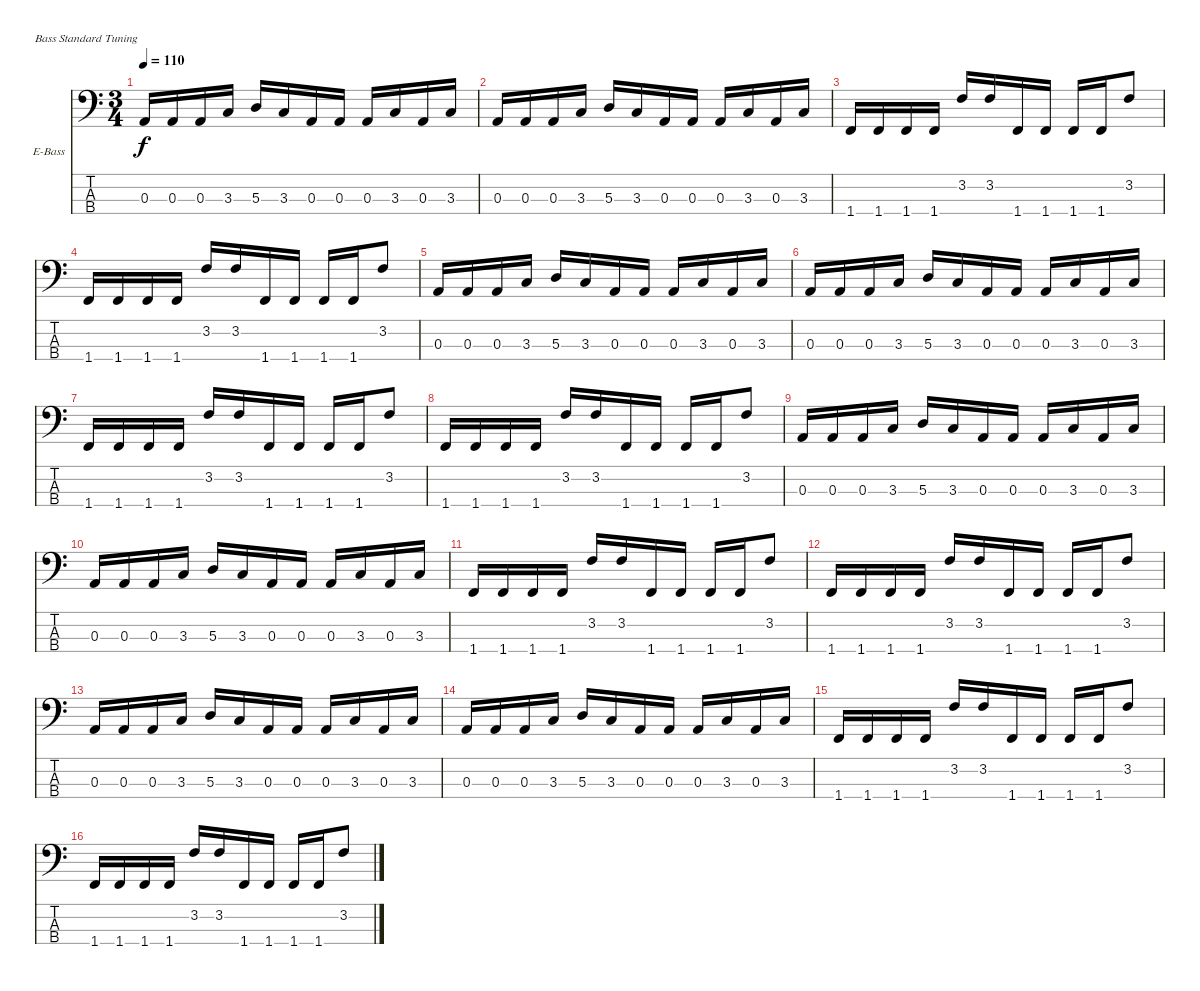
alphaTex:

\defaultSystemsLayout 4
\bracketExtendMode nobrackets
\firstSystemTrackNameOrientation horizontal
\otherSystemsTrackNameOrientation horizontal
\track ("Electric Bass" "E-Bass") {instrument electricbassfinger}
\staff {score tabs}
\tuning (G2 D2 A1 E1)
\ts (3 4)
\tempo 110
\clef f4
\ks c
0.3.16{dy f} 0.3.16 0.3.16 3.3.16 5.3.16 3.3.16 0.3.16 0.3.16 0.3.16 3.3.16 0.3.16 3.3.16 |
0.3.16 0.3.16 0.3.16 3.3.16 5.3.16 3.3.16 0.3.16 0.3.16 0.3.16 3.3.16 0.3.16 3.3.16 |
1.4.16 1.4.16 1.4.16 1.4.16 3.2.16 3.2.16 1.4.16 1.4.16 1.4.16 1.4.16 3.2.8 |
1.4.16 1.4.16 1.4.16 1.4.16 3.2.16 3.2.16 1.4.16 1.4.16 1.4.16 1.4.16 3.2.8 |
0.3.16 0.3.16 0.3.16 3.3.16 5.3.16 3.3.16 0.3.16 0.3.16 0.3.16 3.3.16 0.3.16 3.3.16 |
0.3.16 0.3.16 0.3.16 3.3.16 5.3.16 3.3.16 0.3.16 0.3.16 0.3.16 3.3.16 0.3.16 3.3.16 |
1.4.16 1.4.16 1.4.16 1.4.16 3.2.16 3.2.16 1.4.16 1.4.16 1.4.16 1.4.16 3.2.8 |
1.4.16 1.4.16 1.4.16 1.4.16 3.2.16 3.2.16 1.4.16 1.4.16 1.4.16 1.4.16 3.2.8 |
0.3.16 0.3.16 0.3.16 3.3.16 5.3.16 3.3.16 0.3.16 0.3.16 0.3.16 3.3.16 0.3.16 3.3.16 |
0.3.16 0.3.16 0.3.16 3.3.16 5.3.16 3.3.16 0.3.16 0.3.16 0.3.16 3.3.16 0.3.16 3.3.16 |
1.4.16 1.4.16 1.4.16 1.4.16 3.2.16 3.2.16 1.4.16 1.4.16 1.4.16 1.4.16 3.2.8 |
1.4.16 1.4.16 1.4.16 1.4.16 3.2.16 3.2.16 1.4.16 1.4.16 1.4.16 1.4.16 3.2.8 |
0.3.16 0.3.16 0.3.16 3.3.16 5.3.16 3.3.16 0.3.16 0.3.16 0.3.16 3.3.16 0.3.16 3.3.16 |
0.3.16 0.3.16 0.3.16 3.3.16 5.3.16 3.3.16 0.3.16 0.3.16 0.3.16 3.3.16 0.3.16 3.3.16 |
1.4.16 1.4.16 1.4.16 1.4.16 3.2.16 3.2.16 1.4.16 1.4.16 1.4.16 1.4.16 3.2.8 |
1.4.16 1.4.16 1.4.16 1.4.16 3.2.16 3.2.16 1.4.16 1.4.16 1.4.16 1.4.16 3.2.8
